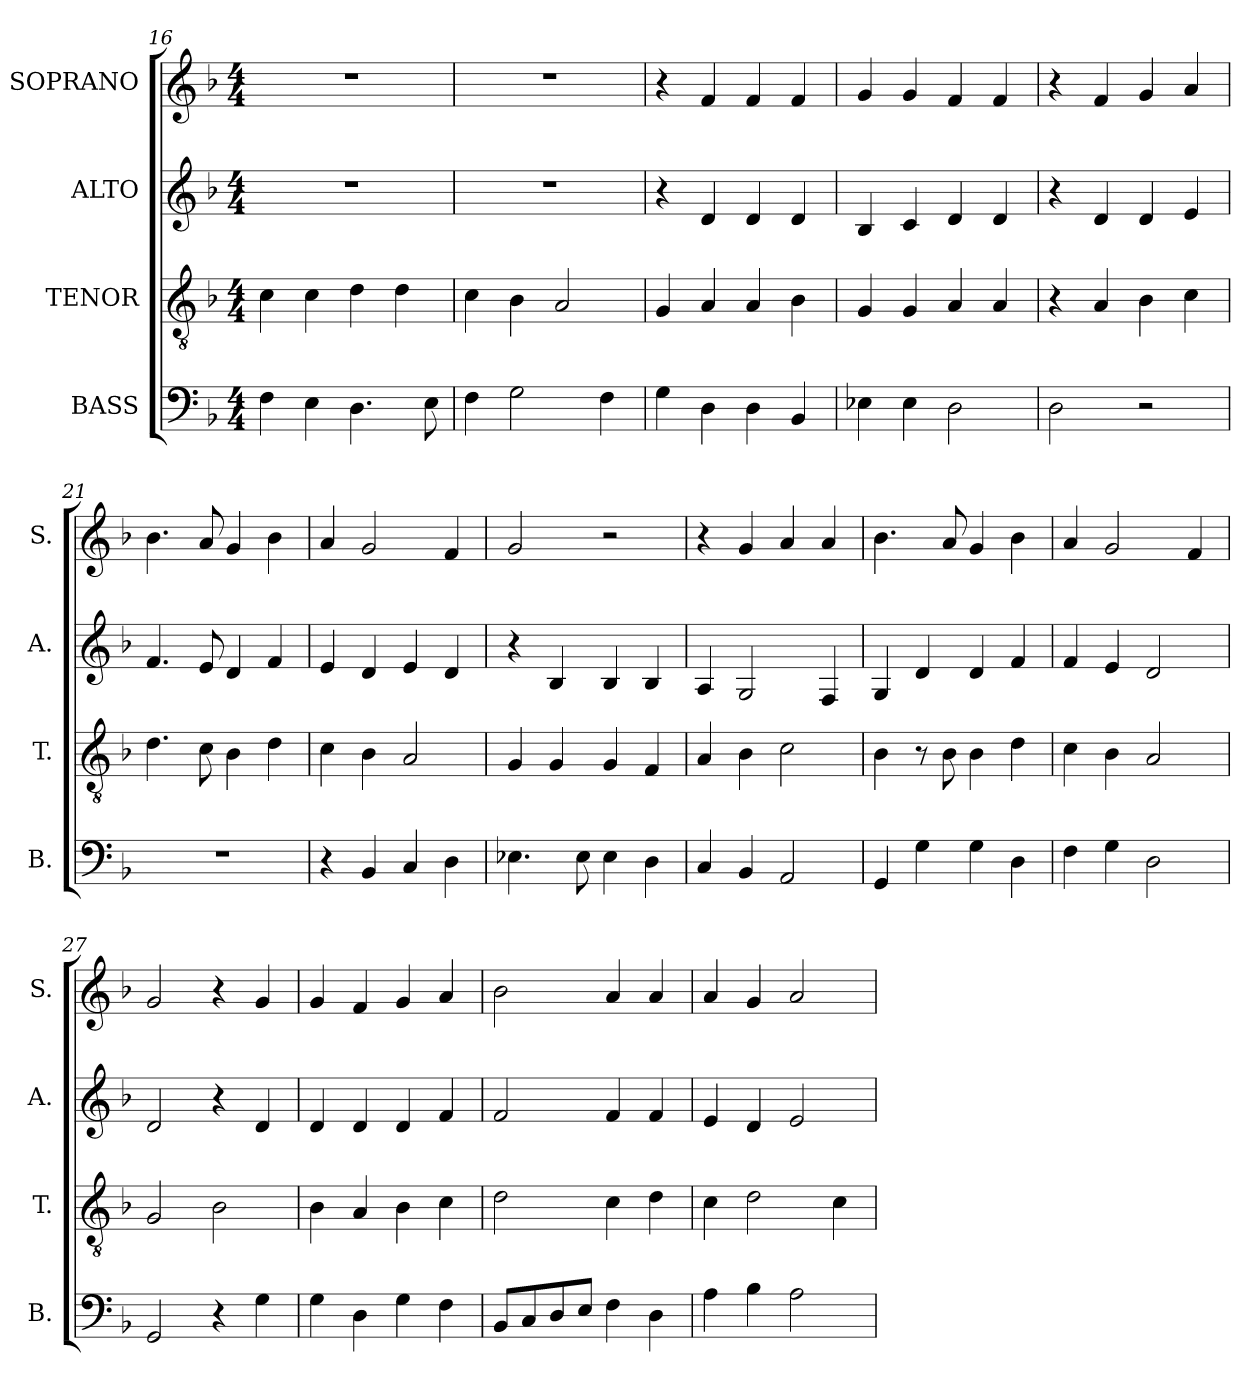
**kern	**kern	**kern	**kern
*part4	*part3	*part2	*part1
*staff4	*staff3	*staff2	*staff1
*I"BASS	*I"TENOR	*I"ALTO	*I"SOPRANO
*I'B.	*I'T.	*I'A.	*I'S.
*clefF4	*clefGv2	*clefG2	*clefG2
*	*ITrd7c12	*	*
*k[b-]	*k[b-]	*k[b-]	*k[b-]
*F:	*F:	*F:	*F:
*M4/4	*M4/4	*M4/4	*M4/4
=16	=16	=16	=16
4Fi\	4Ci\	1r	1r
4Ei\	4Ci\	.	.
4.Di\	4Di\	.	.
.	4Di\	.	.
8Ei\	.	.	.
=17	=17	=17	=17
4Fi\	4Ci\	1r	1r
2Gi\	4BB-i\	.	.
.	2AAi/	.	.
4Fi\	.	.	.
!!LO:LB:g=z
=18	=18	=18	=18
4Gi\	4GGi/	4r	4r
4Di\	4AAi/	4di/	4fi/
4Di\	4AAi/	4di/	4fi/
4BB-i/	4BB-i\	4di/	4fi/
=19	=19	=19	=19
4E-Xi\	4GGi/	4B-i/	4gi/
4E-i\	4GGi/	4ci/	4gi/
2Di\	4AAi/	4di/	4fi/
.	4AAi/	4di/	4fi/
=20	=20	=20	=20
2Di\	4r	4r	4r
.	4AAi/	4di/	4fi/
2r	4BB-i\	4di/	4gi/
.	4Ci\	4ei/	4ai/
=21	=21	=21	=21
1r	4.Di\	4.fi/	4.b-i\
.	8Ci\	8ei/	8ai/
.	4BB-i\	4di/	4gi/
.	4Di\	4fi/	4b-i\
=22	=22	=22	=22
4r	4Ci\	4ei/	4ai/
4BB-i/	4BB-i\	4di/	2gi/
4Ci/	2AAi/	4ei/	.
4Di\	.	4di/	4fi/
=23	=23	=23	=23
4.E-Xi\	4GGi/	4r	2gi/
.	4GGi/	4B-i/	.
8E-i\	.	.	.
4E-i\	4GGi/	4B-i/	2r
4Di\	4FFi/	4B-i/	.
!!LO:PB:g=z
=24	=24	=24	=24
4Ci/	4AAi/	4Ai/	4r
4BB-i/	4BB-i\	2Gi/	4gi/
2AAi/	2Ci\	.	4ai/
.	.	4Fi/	4ai/
=25	=25	=25	=25
4GGi/	4BB-i\	4Gi/	4.b-i\
4Gi\	8r	4di/	.
.	8BB-i\	.	8ai/
4Gi\	4BB-i\	4di/	4gi/
4Di\	4Di\	4fi/	4b-i\
=26	=26	=26	=26
4Fi\	4Ci\	4fi/	4ai/
4Gi\	4BB-i\	4ei/	2gi/
2Di\	2AAi/	2di/	.
.	.	.	4fi/
=27	=27	=27	=27
2GGi/	2GGi/	2di/	2gi/
4r	2BB-i\	4r	4r
4Gi\	.	4di/	4gi/
=28	=28	=28	=28
4Gi\	4BB-i\	4di/	4gi/
4Di\	4AAi/	4di/	4fi/
4Gi\	4BB-i\	4di/	4gi/
4Fi\	4Ci\	4fi/	4ai/
=29	=29	=29	=29
8BB-i/L	2Di\	2fi/	2b-i\
8Ci/	.	.	.
8Di/	.	.	.
8Ei/J	.	.	.
4Fi\	4Ci\	4fi/	4ai/
4Di\	4Di\	4fi/	4ai/
!!LO:LB:g=z
=30	=30	=30	=30
4Ai\	4Ci\	4ei/	4ai/
4B-i\	2Di\	4di/	4gi/
2Ai\	.	2ei/	2ai/
.	4Ci\	.	.
=	=	=	=
*-	*-	*-	*-
